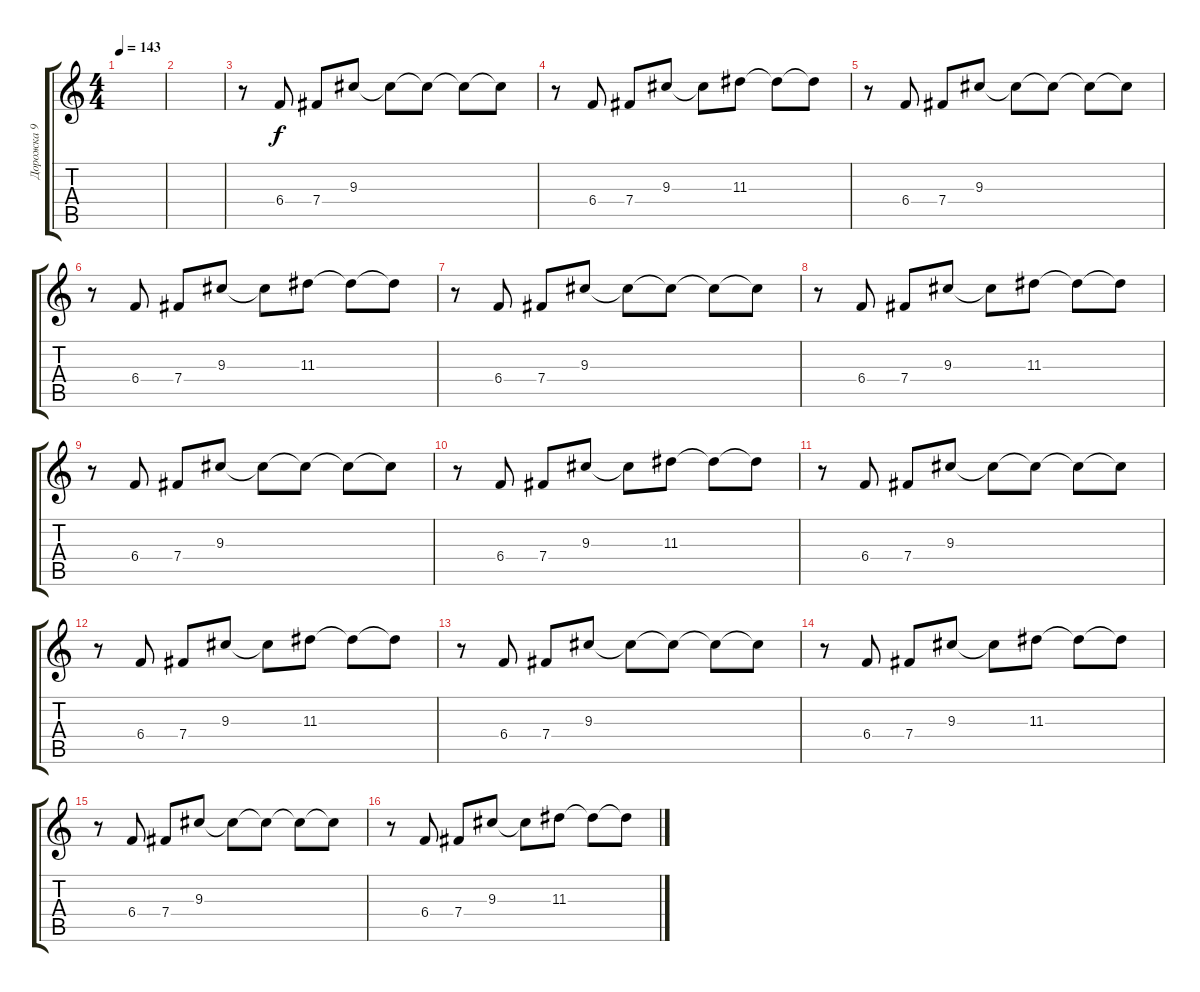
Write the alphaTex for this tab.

\track ("Дорожка 9" "Дорожка 9") {instrument electricguitarclean}
\staff {score tabs}
\tuning (Db4 Ab3 E3 B2 Gb2 B1) {hide}
\ts (4 4)
\tempo 143
\clef g2
\ks c
|
|
r.8 6.4.8 7.4.8 9.3.8 9.3{t}.8 9.3{t}.8 9.3{t}.8 9.3{t}.8 |
r.8 6.4.8 7.4.8 9.3.8 9.3{t}.8 11.3.8 11.3{t}.8 11.3{t}.8 |
r.8 6.4.8 7.4.8 9.3.8 9.3{t}.8 9.3{t}.8 9.3{t}.8 9.3{t}.8 |
r.8 6.4.8 7.4.8 9.3.8 9.3{t}.8 11.3.8 11.3{t}.8 11.3{t}.8 |
r.8 6.4.8 7.4.8 9.3.8 9.3{t}.8 9.3{t}.8 9.3{t}.8 9.3{t}.8 |
r.8 6.4.8 7.4.8 9.3.8 9.3{t}.8 11.3.8 11.3{t}.8 11.3{t}.8 |
r.8 6.4.8 7.4.8 9.3.8 9.3{t}.8 9.3{t}.8 9.3{t}.8 9.3{t}.8 |
r.8 6.4.8 7.4.8 9.3.8 9.3{t}.8 11.3.8 11.3{t}.8 11.3{t}.8 |
r.8 6.4.8 7.4.8 9.3.8 9.3{t}.8 9.3{t}.8 9.3{t}.8 9.3{t}.8 |
r.8 6.4.8 7.4.8 9.3.8 9.3{t}.8 11.3.8 11.3{t}.8 11.3{t}.8 |
r.8 6.4.8 7.4.8 9.3.8 9.3{t}.8 9.3{t}.8 9.3{t}.8 9.3{t}.8 |
r.8 6.4.8 7.4.8 9.3.8 9.3{t}.8 11.3.8 11.3{t}.8 11.3{t}.8 |
r.8 6.4.8 7.4.8 9.3.8 9.3{t}.8 9.3{t}.8 9.3{t}.8 9.3{t}.8 |
r.8 6.4.8 7.4.8 9.3.8 9.3{t}.8 11.3.8 11.3{t}.8 11.3{t}.8
